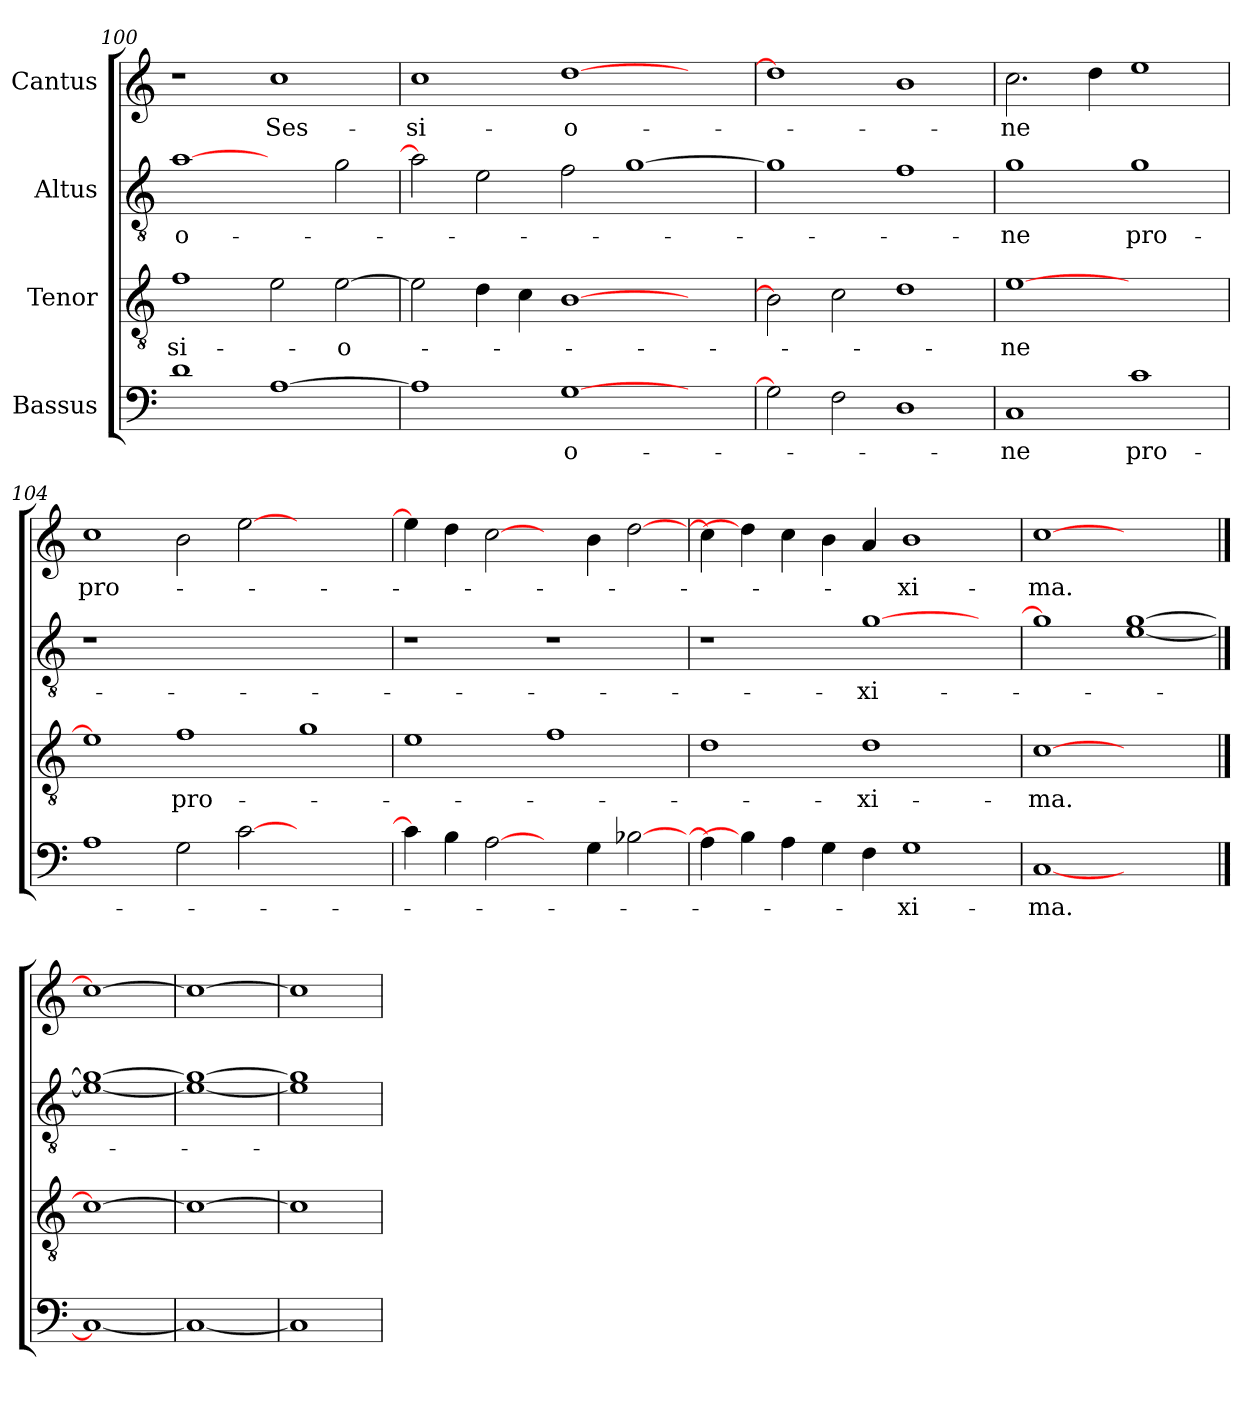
**kern	**text	**kern	**text	**kern	**text	**kern	**text
*part4	*part4	*part3	*part3	*part2	*part2	*part1	*part1
*staff4	*staff4	*staff3	*staff3	*staff2	*staff2	*staff1	*staff1
*I"Bassus	*	*I"Tenor	*	*I"Altus	*	*I"Cantus	*
*clefF4	*	*clefGv2	*	*clefGv2	*	*clefG2	*
*k[]	*	*k[]	*	*k[]	*	*k[]	*
*C:	*	*C:	*	*C:	*	*C:	*
=100	=100	=100	=100	=100	=100	=100	=100
!	!	!	!	!	!LO:LY:i	!	!
1d\	.	1f\	-si-	[1a\	-o-	1r	.
[1A\	.	2e\	.	2ryy	.	1cc\	Ses-
.	.	[2e\	-o-	2g\	.	.	.
=101	=101	=101	=101	=101	=101	=101	=101
1A\]	.	2e\]	.	2a\]	.	1cc\	-si-
.	.	4d\	.	2e\	.	.	.
.	.	4c\	.	.	.	.	.
[1G\	-o-	[1B\	.	2f\	.	[1dd\	-o-
.	.	.	.	[1g\	.	.	.
2ryy	.	2ryy	.	.	.	2ryy	.
!!LO:LB:g=z
=102	=102	=102	=102	=102	=102	=102	=102
2G\]	.	2B\]	.	1g\]	.	1dd\]	.
2F\	.	2c\	.	.	.	.	.
1D\	.	1d\	.	1f\	.	1b\	.
=103	=103	=103	=103	=103	=103	=103	=103
!	!LO:LY:i	!	!	!	!LO:LY:i	!	!
1C/	-ne	[1e\	-ne	1g\	-ne	2.cc\	-ne
.	.	.	.	.	.	4dd\	.
!	!LO:LY:i	!	!	!	!LO:LY:i	!	!
1c\	pro-	1ryy	.	1g\	pro-	1ee\	.
=104	=104	=104	=104	=104	=104	=104	=104
1A\	.	1e\]	.	1r	.	1cc\	pro-
2G\	.	1f\	pro-	0ryy	.	2b\	.
[2c\	.	.	.	.	.	[2ee\	.
1ryy	.	1g\	.	.	.	1ryy	.
=105	=105	=105	=105	=105	=105	=105	=105
4c\]	.	1e\	.	1r	.	4ee\]	.
4B\	.	.	.	.	.	4dd\	.
[2A\	.	.	.	.	.	[2cc\	.
4ryy	.	1f\	.	1r	.	4ryy	.
4G\	.	.	.	.	.	4b\	.
[2B-X\	.	.	.	.	.	[2dd\	.
=106	=106	=106	=106	=106	=106	=106	=106
4A\]	.	1d\	.	1r	.	4cc\]	.
4B-\]	.	.	.	.	.	4dd\]	.
4A\	.	.	.	.	.	4cc\	.
4G\	.	.	.	.	.	4b\	.
!	!	!	!	!	!LO:LY:i	!	!
4F\	.	1d\	-xi-	[1g\	-xi-	4a/	.
!	!LO:LY:i	!	!	!	!	!	!
1G\	-xi-	.	.	.	.	1b\	-xi-
.	.	4ryy	.	4ryy	.	.	.
=107	=107	=107	=107	=107	=107	=107	=107
!	!LO:LY:i	!	!	!	!	!	!
[1C/	-ma.	[1c\	-ma.	1g\]	.	[1cc\	-ma.
1ryy	.	1ryy	.	[1e\ [1g\	.	1ryy	.
==108	==108	==108	==108	==108	==108	==108	==108
1C/_	.	1c\_	.	1e_\ 1g_\	.	1cc\_	.
=109	=109	=109	=109	=109	=109	=109	=109
1C/_	.	1c\_	.	1e_\ 1g_\	.	1cc\_	.
=110	=110	=110	=110	=110	=110	=110	=110
1C/]	.	1c\]	.	1e]\ 1g]\	.	1cc\]	.
=	=	=	=	=	=	=	=
*-	*-	*-	*-	*-	*-	*-	*-
